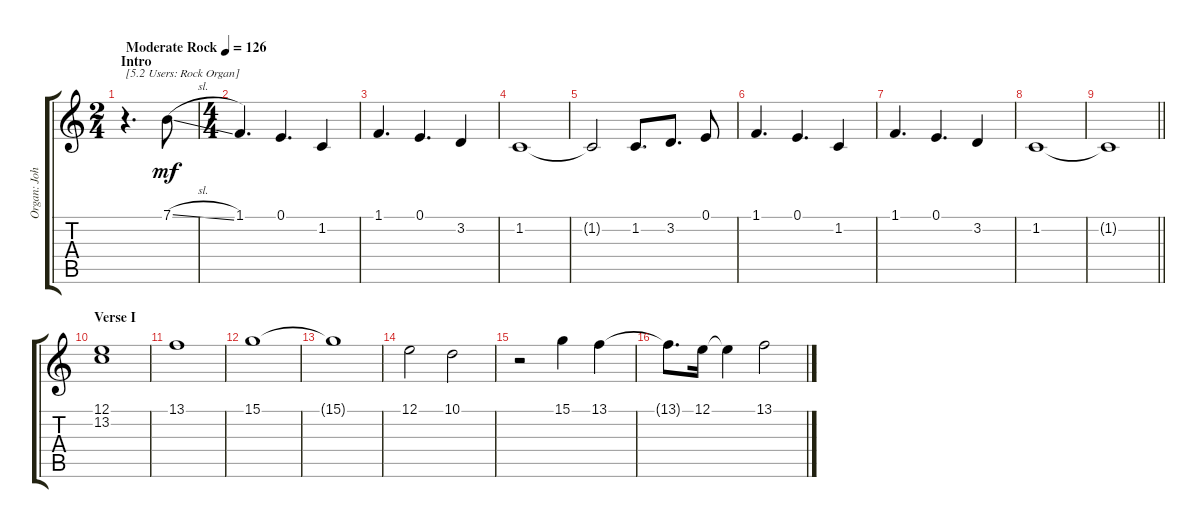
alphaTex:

\track ("Organ: John" "Organ: Joh") {instrument rockorgan}
\staff {score tabs}
\tuning (E4 B3 G3 D3 A2 E2) {hide}
\ts (2 4)
\section ("" "Intro")
\tempo (126 "Moderate Rock")
\clef g2
\ks c
r.4{d txt "[5.2 Users: Rock Organ]" dy mf instrument rockorgan} 7.1{sl}.8 |
\ts (4 4)
1.1.4{d} 0.1.4{d} 1.2.4 |
1.1.4{d} 0.1.4{d} 3.2.4 |
1.2.1 |
1.2{t}.2 1.2.8{d} 3.2.8{d} 0.1.8 |
1.1.4{d} 0.1.4{d} 1.2.4 |
1.1.4{d} 0.1.4{d} 3.2.4 |
1.2.1 |
\barLineRight lightlight
1.2{t}.1 |
\section ("" "Verse I")
(12.1 13.2).1 |
13.1.1 |
15.1.1 |
15.1{t}.1 |
12.1.2 10.1.2 |
r.2 15.1.4 13.1.4 |
13.1{t}.8{d} 12.1.16 12.1{t}.4 13.1.2
